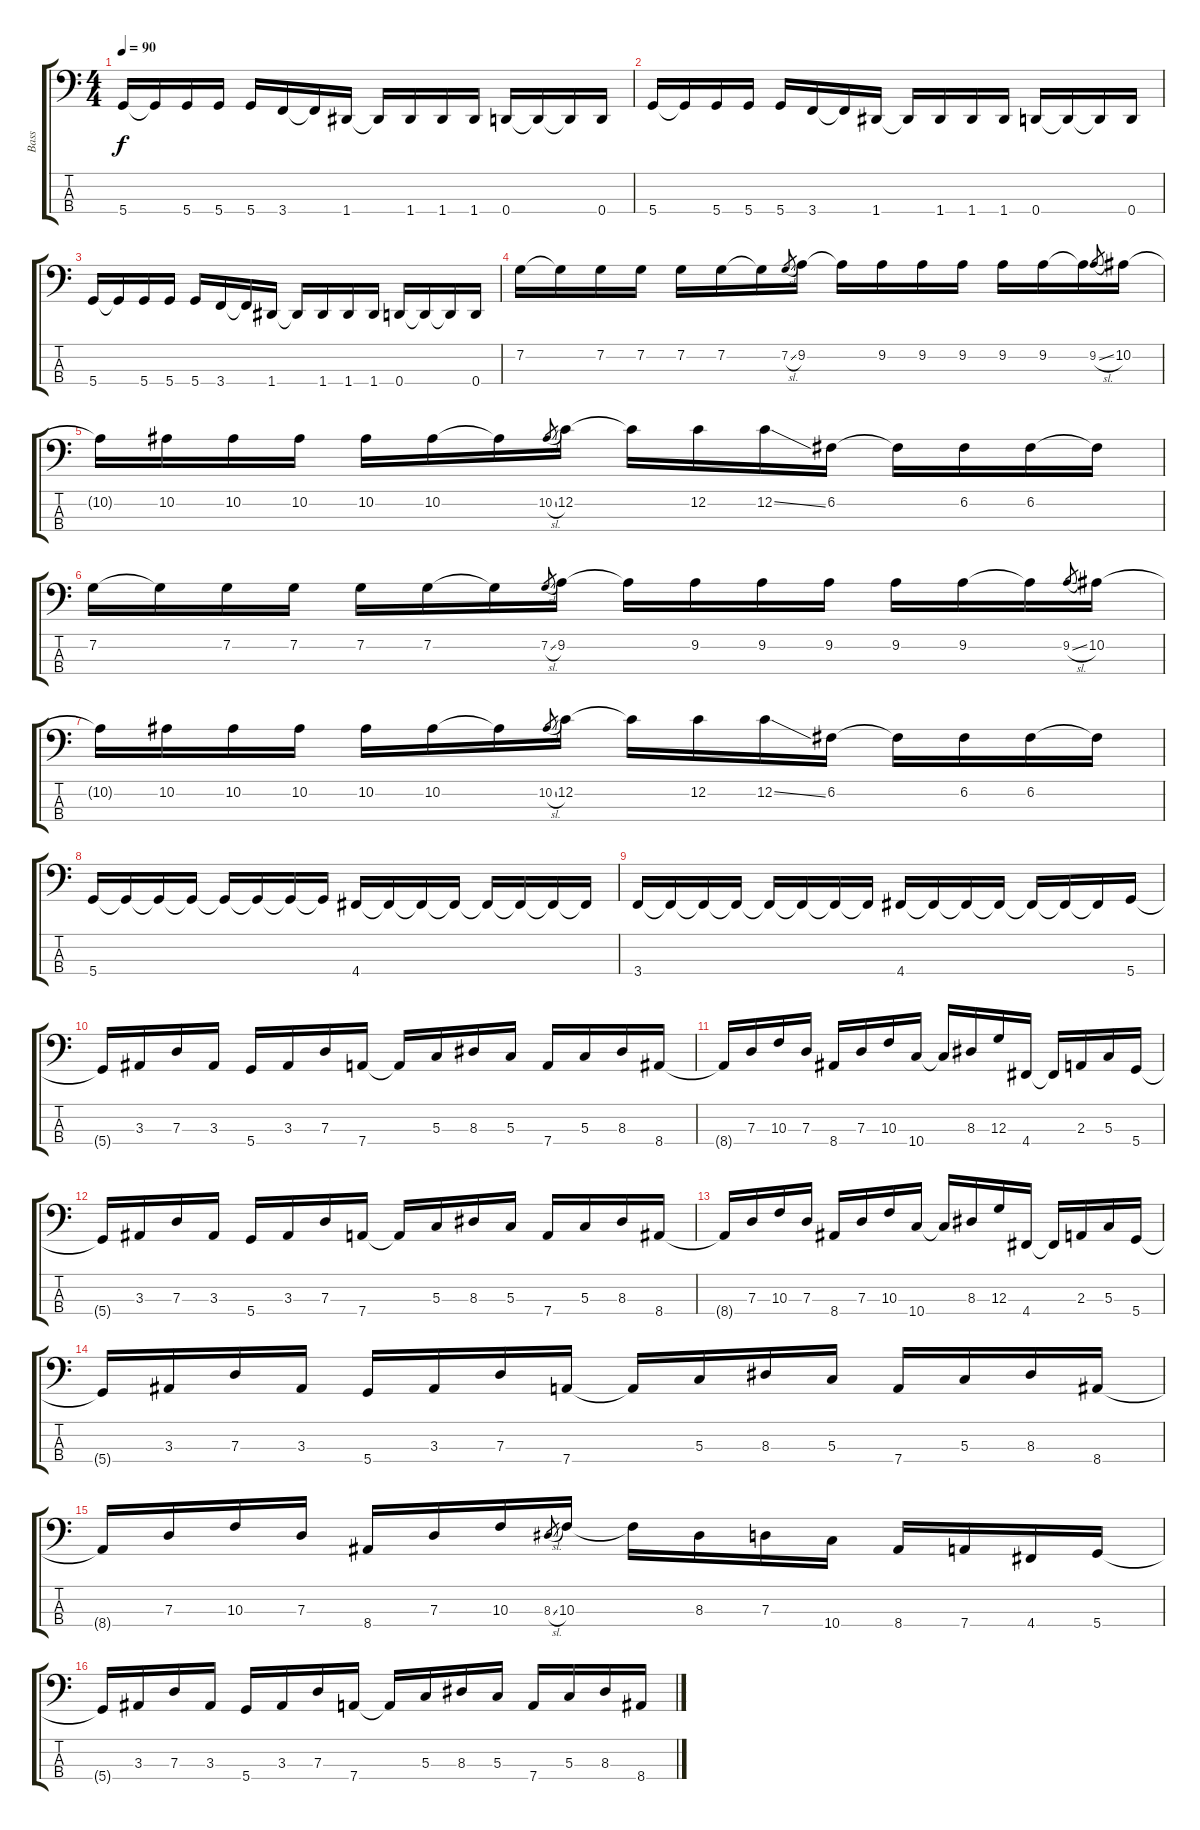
\track ("Bass" "Bass") {instrument electricbassfinger}
\staff {score tabs}
\tuning (F2 C2 G1 D1) {hide}
\ts (4 4)
\tempo 90
\clef f4
\ks c
5.4.16{dy f} 5.4{t}.16 5.4.16 5.4.16 5.4.16 3.4.16 3.4{t}.16 1.4.16 1.4{t}.16 1.4.16 1.4.16 1.4.16 0.4.16 0.4{t}.16 0.4{t}.16 0.4.16 |
5.4.16 5.4{t}.16 5.4.16 5.4.16 5.4.16 3.4.16 3.4{t}.16 1.4.16 1.4{t}.16 1.4.16 1.4.16 1.4.16 0.4.16 0.4{t}.16 0.4{t}.16 0.4.16 |
5.4.16 5.4{t}.16 5.4.16 5.4.16 5.4.16 3.4.16 3.4{t}.16 1.4.16 1.4{t}.16 1.4.16 1.4.16 1.4.16 0.4.16 0.4{t}.16 0.4{t}.16 0.4.16 |
7.2.16 7.2{t}.16 7.2.16 7.2.16 7.2.16 7.2.16 7.2{t}.16 7.2{sl}.8{gr} 9.2.16 9.2{t}.16 9.2.16 9.2.16 9.2.16 9.2.16 9.2.16 9.2{t}.16 9.2{sl}.8{gr} 10.2.16 |
10.2{t}.16 10.2.16 10.2.16 10.2.16 10.2.16 10.2.16 10.2{t}.16 10.2{sl}.8{gr} 12.2.16 12.2{t}.16 12.2.16 12.2{ss}.16 6.2.16 6.2{t}.16 6.2.16 6.2.16 6.2{t}.16 |
7.2.16 7.2{t}.16 7.2.16 7.2.16 7.2.16 7.2.16 7.2{t}.16 7.2{sl}.8{gr} 9.2.16 9.2{t}.16 9.2.16 9.2.16 9.2.16 9.2.16 9.2.16 9.2{t}.16 9.2{sl}.8{gr} 10.2.16 |
10.2{t}.16 10.2.16 10.2.16 10.2.16 10.2.16 10.2.16 10.2{t}.16 10.2{sl}.8{gr} 12.2.16 12.2{t}.16 12.2.16 12.2{ss}.16 6.2.16 6.2{t}.16 6.2.16 6.2.16 6.2{t}.16 |
5.4.16 5.4{t}.16 5.4{t}.16 5.4{t}.16 5.4{t}.16 5.4{t}.16 5.4{t}.16 5.4{t}.16 4.4.16 4.4{t}.16 4.4{t}.16 4.4{t}.16 4.4{t}.16 4.4{t}.16 4.4{t}.16 4.4{t}.16 |
3.4.16 3.4{t}.16 3.4{t}.16 3.4{t}.16 3.4{t}.16 3.4{t}.16 3.4{t}.16 3.4{t}.16 4.4.16 4.4{t}.16 4.4{t}.16 4.4{t}.16 4.4{t}.16 4.4{t}.16 4.4{t}.16 5.4.16 |
5.4{t}.16 3.3.16 7.3.16 3.3.16 5.4.16 3.3.16 7.3.16 7.4.16 7.4{t}.16 5.3.16 8.3.16 5.3.16 7.4.16 5.3.16 8.3.16 8.4.16 |
8.4{t}.16 7.3.16 10.3.16 7.3.16 8.4.16 7.3.16 10.3.16 10.4.16 10.4{t}.16 8.3.16 12.3.16 4.4.16 4.4{t}.16 2.3.16 5.3.16 5.4.16 |
5.4{t}.16 3.3.16 7.3.16 3.3.16 5.4.16 3.3.16 7.3.16 7.4.16 7.4{t}.16 5.3.16 8.3.16 5.3.16 7.4.16 5.3.16 8.3.16 8.4.16 |
8.4{t}.16 7.3.16 10.3.16 7.3.16 8.4.16 7.3.16 10.3.16 10.4.16 10.4{t}.16 8.3.16 12.3.16 4.4.16 4.4{t}.16 2.3.16 5.3.16 5.4.16 |
5.4{t}.16 3.3.16 7.3.16 3.3.16 5.4.16 3.3.16 7.3.16 7.4.16 7.4{t}.16 5.3.16 8.3.16 5.3.16 7.4.16 5.3.16 8.3.16 8.4.16 |
8.4{t}.16 7.3.16 10.3.16 7.3.16 8.4.16 7.3.16 10.3.16 8.3{sl}.8{gr} 10.3.16 10.3{t}.16 8.3.16 7.3.16 10.4.16 8.4.16 7.4.16 4.4.16 5.4.16 |
5.4{t}.16 3.3.16 7.3.16 3.3.16 5.4.16 3.3.16 7.3.16 7.4.16 7.4{t}.16 5.3.16 8.3.16 5.3.16 7.4.16 5.3.16 8.3.16 8.4.16
